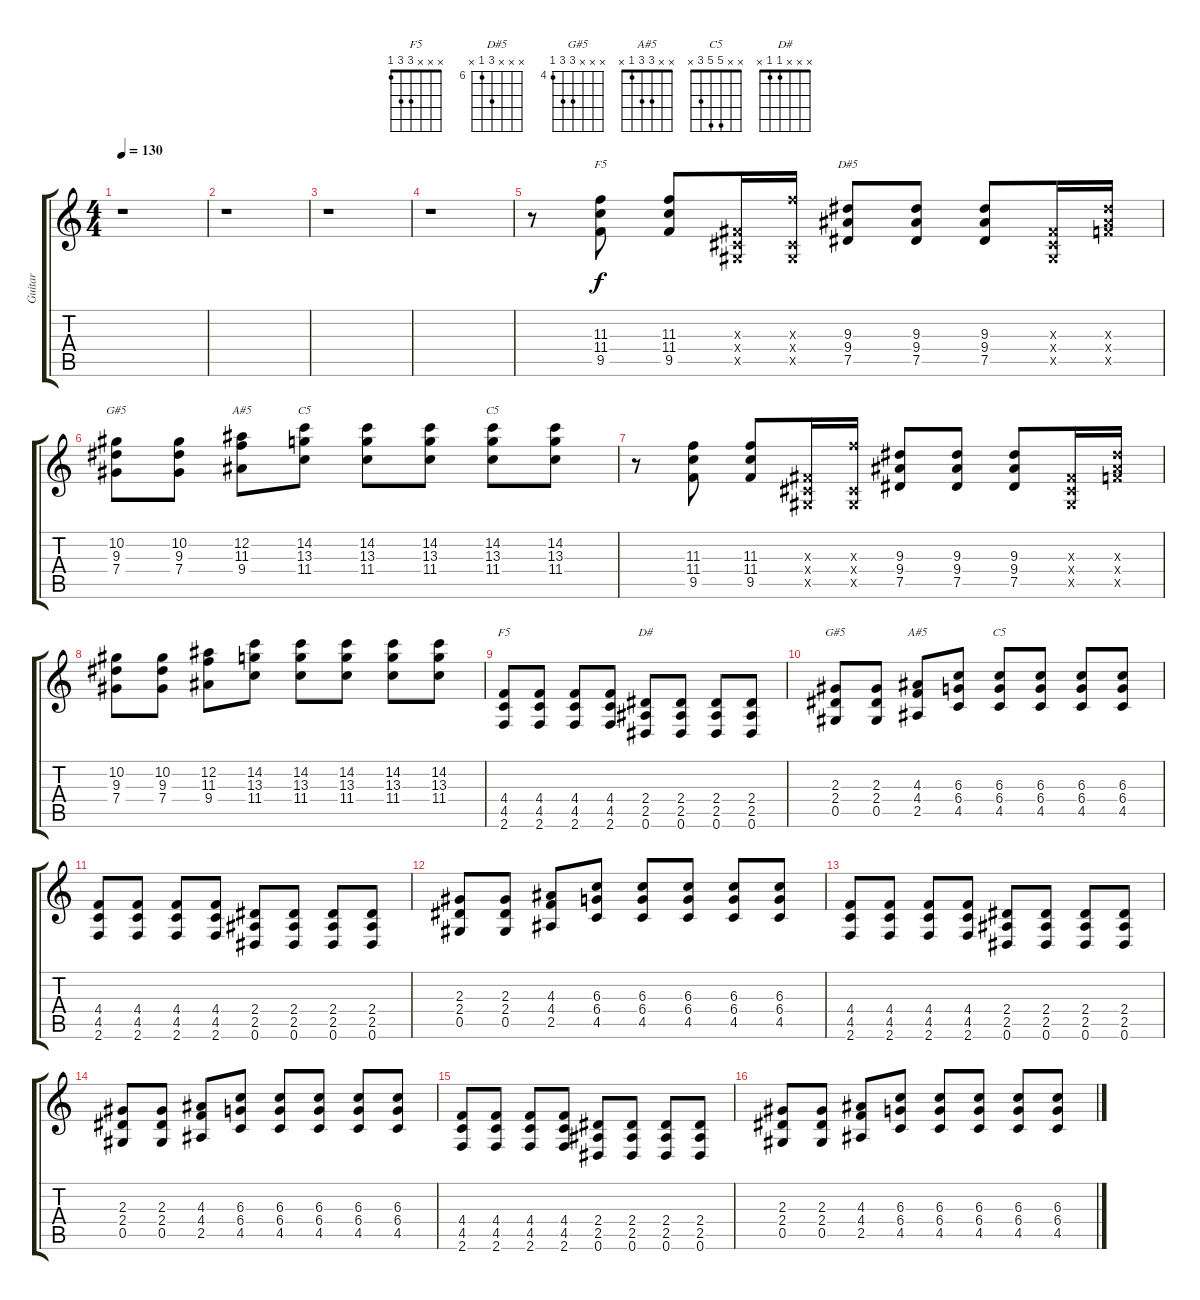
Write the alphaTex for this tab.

\track ("Guitar" "Guitar") {instrument overdrivenguitar}
\staff {score tabs}
\tuning (Eb4 Bb3 Gb3 Db3 Ab2 Eb2) {hide}
\chord ("F5" x x x 10 8 x) {firstfret 8}
\chord ("D#5" x x x 8 6 x) {firstfret 6}
\chord ("G#5" x x 8 6 x x) {firstfret 6}
\chord ("A#5" x x 10 8 x x) {firstfret 8}
\chord ("C5" x x 12 10 x x) {firstfret 10}
\chord ("C5" x 13 12 10 x x) {firstfret 10}
\chord ("F5" x x x 3 3 1)
\chord ("D#" x x x 1 1 x)
\chord ("G#5" x x x 6 6 4) {firstfret 4}
\chord ("A#5" x x 3 3 1 x)
\chord ("C5" x x 5 5 3 x)
\ts (4 4)
\tempo 130
\clef g2
\ks c
r.1{dy f instrument overdrivenguitar} |
r.1 |
r.1 |
r.1 |
r.8 (11.3 11.4 9.5).8{ch "F5" instrument electricguitarclean} (11.3 11.4 9.5).8 (0.3{x} 0.4{x} 0.5{x}).16 (11.3{x} 0.4{x} 0.5{x}).16 (9.3 9.4 7.5).8{ch "D#5"} (9.3 9.4 7.5).8 (9.3 9.4 7.5).8 (0.3{x} 0.4{x} 0.5{x}).16 (9.3{x} 9.4{x} 9.5{x}).16 |
(10.2 9.3 7.4).8{ch "G#5"} (10.2 9.3 7.4).8 (12.2 11.3 9.4).8{ch "A#5"} (14.2 13.3 11.4).8{ch "C5"} (14.2 13.3 11.4).8 (14.2 13.3 11.4).8 (14.2 13.3 11.4).8{ch "C5"} (14.2 13.3 11.4).8 |
r.8 (11.3 11.4 9.5).8 (11.3 11.4 9.5).8 (0.3{x} 0.4{x} 0.5{x}).16 (11.3{x} 0.4{x} 0.5{x}).16 (9.3 9.4 7.5).8 (9.3 9.4 7.5).8 (9.3 9.4 7.5).8 (0.3{x} 0.4{x} 0.5{x}).16 (9.3{x} 9.4{x} 9.5{x}).16 |
(10.2 9.3 7.4).8 (10.2 9.3 7.4).8 (12.2 11.3 9.4).8 (14.2 13.3 11.4).8 (14.2 13.3 11.4).8 (14.2 13.3 11.4).8 (14.2 13.3 11.4).8 (14.2 13.3 11.4).8 |
(4.4 4.5 2.6).8{ch "F5" instrument overdrivenguitar} (4.4 4.5 2.6).8 (4.4 4.5 2.6).8 (4.4 4.5 2.6).8 (2.4 2.5 0.6).8{ch "D#"} (2.4 2.5 0.6).8 (2.4 2.5 0.6).8 (2.4 2.5 0.6).8 |
(2.3 2.4 0.5).8{ch "G#5"} (2.3 2.4 0.5).8 (4.3 4.4 2.5).8{ch "A#5"} (6.3 6.4 4.5).8 (6.3 6.4 4.5).8{ch "C5"} (6.3 6.4 4.5).8 (6.3 6.4 4.5).8 (6.3 6.4 4.5).8 |
(4.4 4.5 2.6).8{instrument overdrivenguitar} (4.4 4.5 2.6).8 (4.4 4.5 2.6).8 (4.4 4.5 2.6).8 (2.4 2.5 0.6).8 (2.4 2.5 0.6).8 (2.4 2.5 0.6).8 (2.4 2.5 0.6).8 |
(2.3 2.4 0.5).8 (2.3 2.4 0.5).8 (4.3 4.4 2.5).8 (6.3 6.4 4.5).8 (6.3 6.4 4.5).8 (6.3 6.4 4.5).8 (6.3 6.4 4.5).8 (6.3 6.4 4.5).8 |
(4.4 4.5 2.6).8{instrument overdrivenguitar} (4.4 4.5 2.6).8 (4.4 4.5 2.6).8 (4.4 4.5 2.6).8 (2.4 2.5 0.6).8 (2.4 2.5 0.6).8 (2.4 2.5 0.6).8 (2.4 2.5 0.6).8 |
(2.3 2.4 0.5).8 (2.3 2.4 0.5).8 (4.3 4.4 2.5).8 (6.3 6.4 4.5).8 (6.3 6.4 4.5).8 (6.3 6.4 4.5).8 (6.3 6.4 4.5).8 (6.3 6.4 4.5).8 |
(4.4 4.5 2.6).8{instrument overdrivenguitar} (4.4 4.5 2.6).8 (4.4 4.5 2.6).8 (4.4 4.5 2.6).8 (2.4 2.5 0.6).8 (2.4 2.5 0.6).8 (2.4 2.5 0.6).8 (2.4 2.5 0.6).8 |
(2.3 2.4 0.5).8 (2.3 2.4 0.5).8 (4.3 4.4 2.5).8 (6.3 6.4 4.5).8 (6.3 6.4 4.5).8 (6.3 6.4 4.5).8 (6.3 6.4 4.5).8 (6.3 6.4 4.5).8
